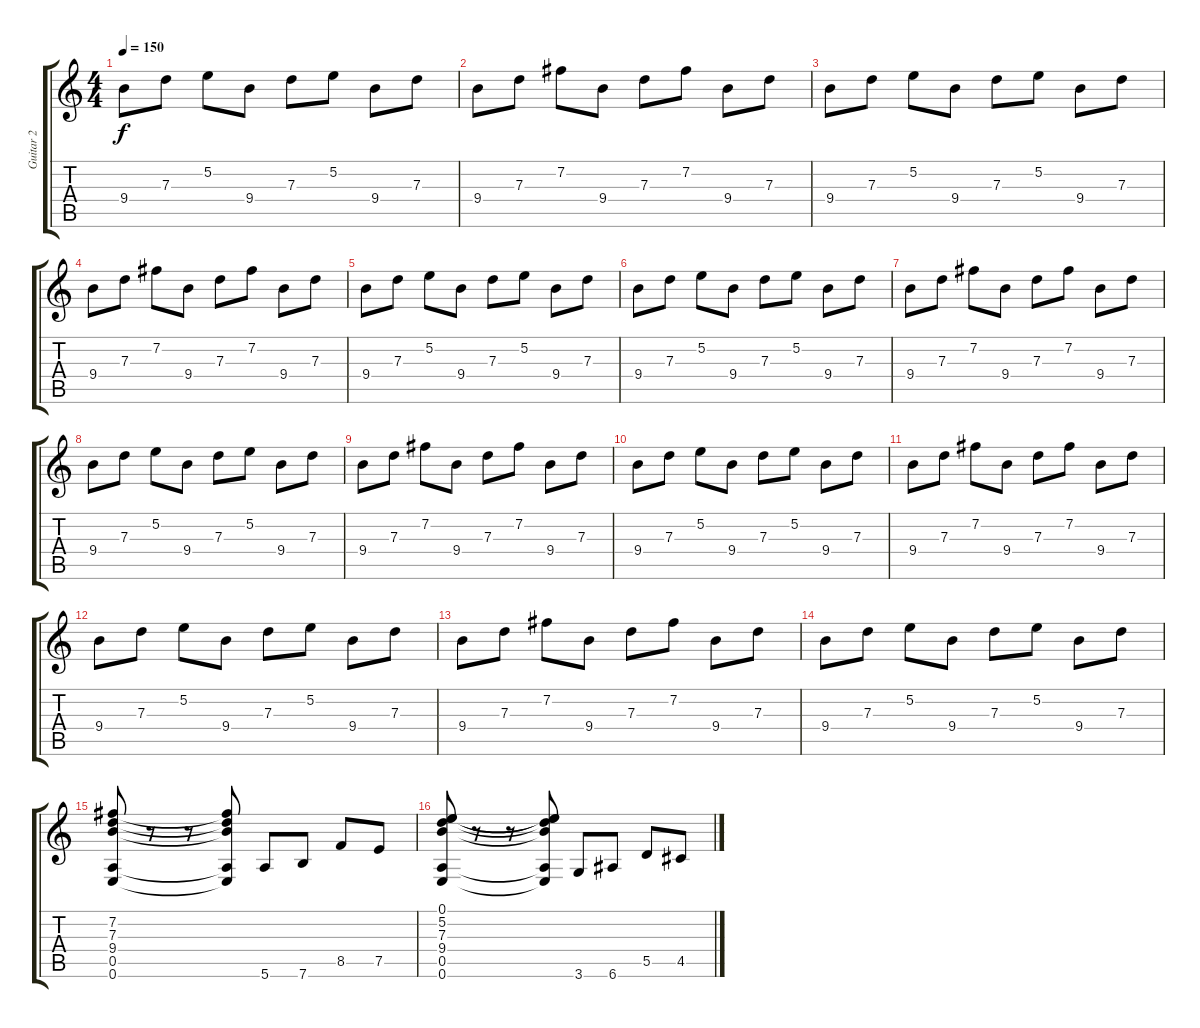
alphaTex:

\track ("Guitar 2" "Guitar 2") {instrument distortionguitar}
\staff {score tabs}
\tuning (E4 B3 G3 D3 A2 E2) {hide}
\ts (4 4)
\tempo 150
\clef g2
\ks c
9.4.8{dy f} 7.3.8 5.2.8 9.4.8 7.3.8 5.2.8 9.4.8 7.3.8 |
9.4.8 7.3.8 7.2.8 9.4.8 7.3.8 7.2.8 9.4.8 7.3.8 |
9.4.8 7.3.8 5.2.8 9.4.8 7.3.8 5.2.8 9.4.8 7.3.8 |
9.4.8 7.3.8 7.2.8 9.4.8 7.3.8 7.2.8 9.4.8 7.3.8 |
9.4.8 7.3.8 5.2.8 9.4.8 7.3.8 5.2.8 9.4.8 7.3.8 |
9.4.8 7.3.8 5.2.8 9.4.8 7.3.8 5.2.8 9.4.8 7.3.8 |
9.4.8 7.3.8 7.2.8 9.4.8 7.3.8 7.2.8 9.4.8 7.3.8 |
9.4.8 7.3.8 5.2.8 9.4.8 7.3.8 5.2.8 9.4.8 7.3.8 |
9.4.8{instrument distortionguitar} 7.3.8 7.2.8 9.4.8 7.3.8 7.2.8 9.4.8 7.3.8 |
9.4.8 7.3.8 5.2.8 9.4.8 7.3.8 5.2.8 9.4.8 7.3.8 |
9.4.8 7.3.8 7.2.8 9.4.8 7.3.8 7.2.8 9.4.8 7.3.8 |
9.4.8 7.3.8 5.2.8 9.4.8 7.3.8 5.2.8 9.4.8 7.3.8 |
9.4.8{instrument distortionguitar} 7.3.8 7.2.8 9.4.8 7.3.8 7.2.8 9.4.8 7.3.8 |
9.4.8 7.3.8 5.2.8 9.4.8 7.3.8 5.2.8 9.4.8 7.3.8 |
(7.2 7.3 9.4 0.5 0.6).8 r.8 r.8 (7.2{t} 7.3{t} 9.4{t} 0.5{t} 0.6{t}).8 5.6.8 7.6.8 8.5.8 7.5.8 |
(0.1 5.2 7.3 9.4 0.5 0.6).8 r.8 r.8 (0.1{t} 5.2{t} 7.3{t} 9.4{t} 0.5{t} 0.6{t}).8 3.6.8 6.6.8 5.5.8 4.5.8
